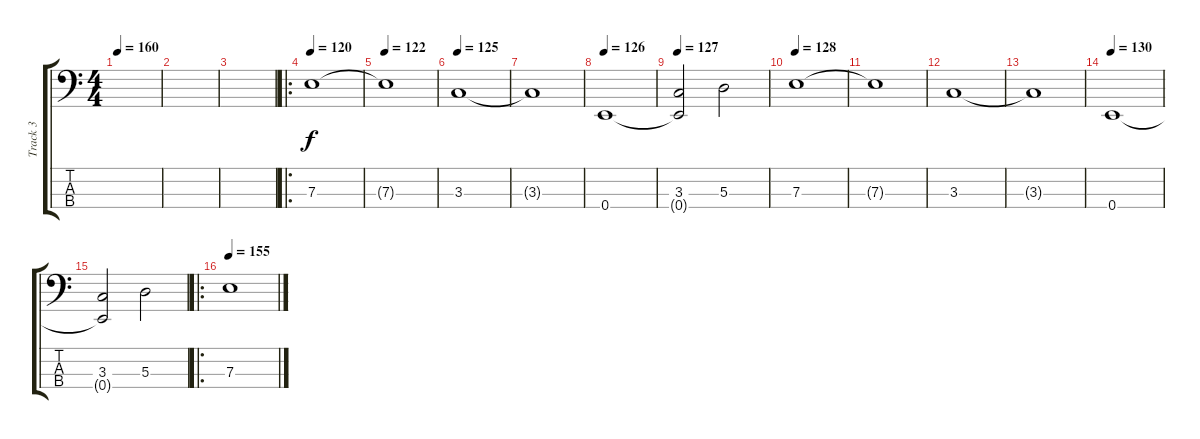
\track ("Track 3" "Track 3") {instrument electricbassfinger}
\staff {score tabs}
\tuning (G2 D2 A1 E1) {hide}
\ts (4 4)
\tempo 160
\clef f4
\ks c
|
|
|
\ro
\tempo 120
7.3.1 |
\tempo 122
7.3{t}.1 |
\tempo 125
3.3.1 |
3.3{t}.1 |
\tempo 126
0.4.1 |
\tempo 127
(3.3 0.4{t}).2 5.3.2 |
\tempo 128
7.3.1 |
7.3{t}.1 |
3.3.1 |
3.3{t}.1 |
\tempo 130
0.4.1 |
(3.3 0.4{t}).2 5.3.2 |
\ro
\tempo 155
7.3.1
